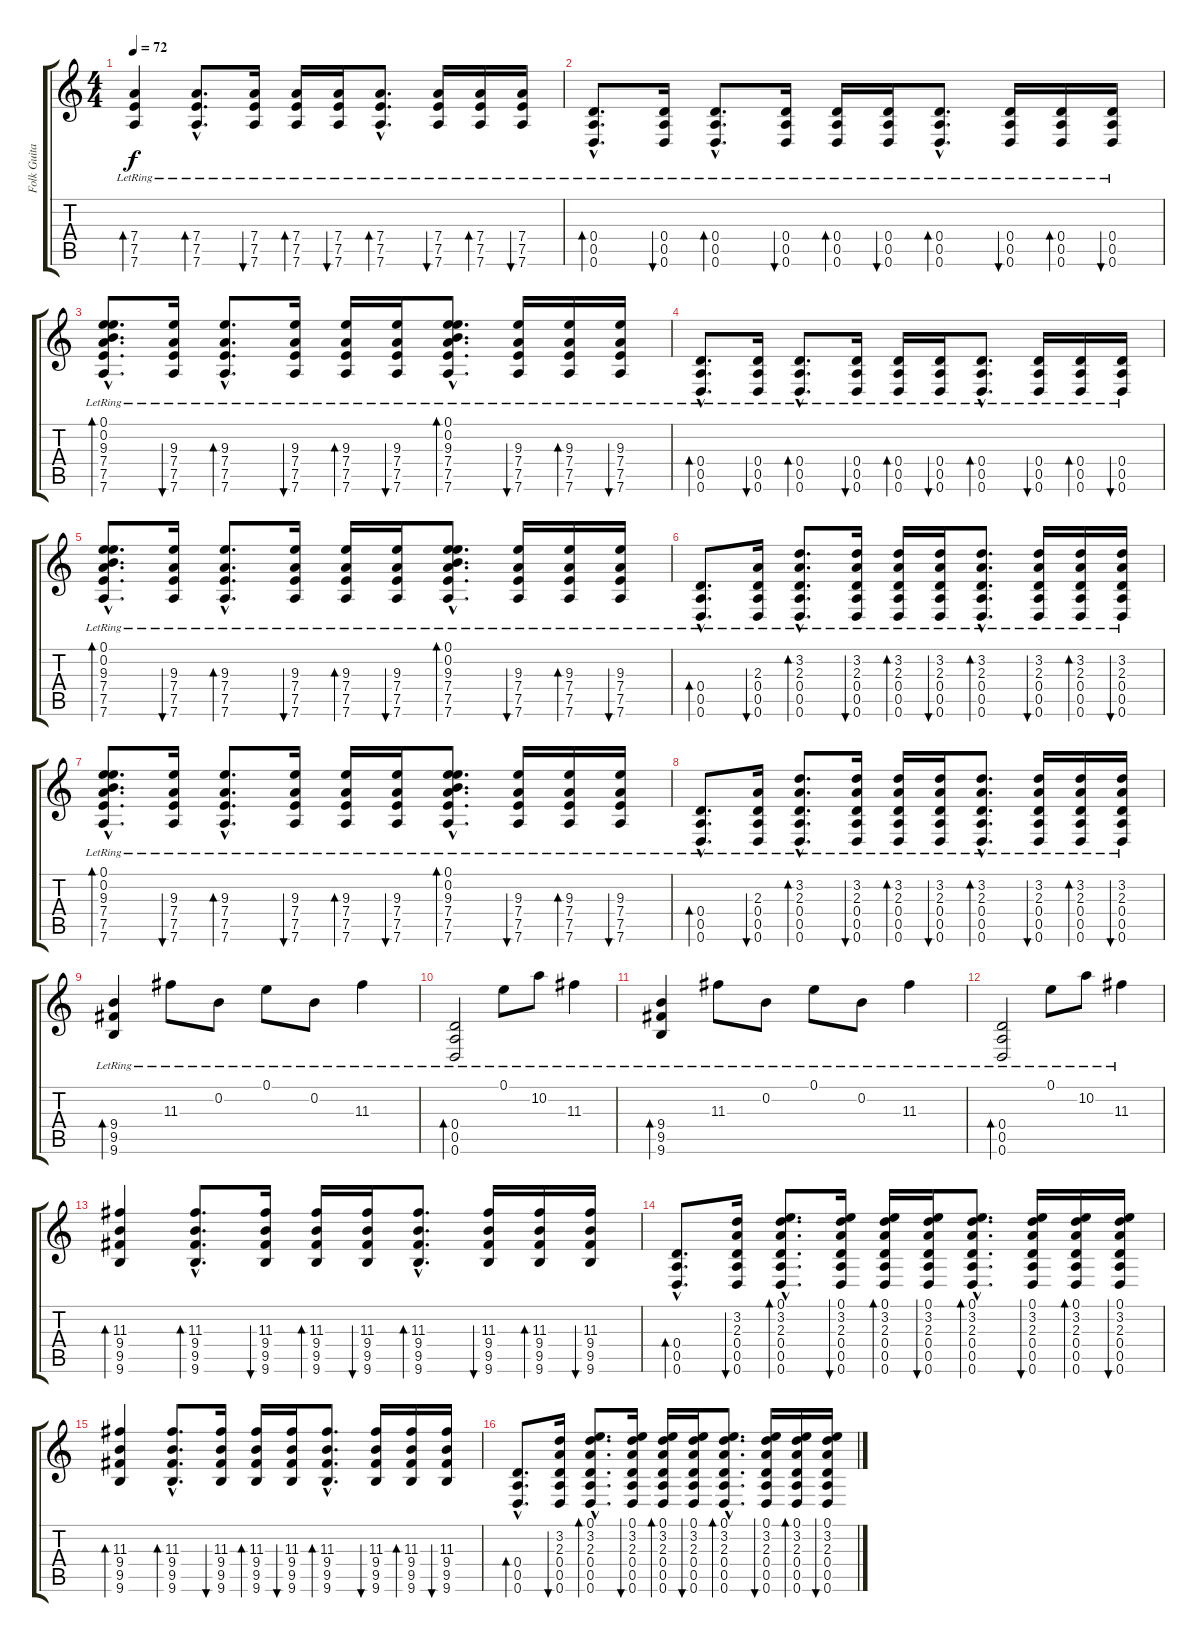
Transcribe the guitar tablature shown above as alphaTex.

\track ("Folk Guitar (drop D)" "Folk Guita") {instrument acousticguitarsteel}
\staff {score tabs}
\tuning (E4 B3 G3 D3 A2 D2) {hide}
\ts (4 4)
\tempo 72
\clef g2
\ks c
(7.4{lr} 7.5{lr} 7.6{lr}).4{bd 60 dy f volume 7} (7.4{hac lr} 7.5{hac lr} 7.6{hac lr}).8{d bd 30} (7.4{lr} 7.5{lr} 7.6{lr}).16{bu 30} (7.4{lr} 7.5{lr} 7.6{lr}).16{bd 30} (7.4{lr} 7.5{lr} 7.6).16{bu 30} (7.4{hac lr} 7.5{hac lr} 7.6{hac lr}).8{d bd 30} (7.4{lr} 7.5{lr} 7.6{lr}).16{bu 30} (7.4{lr} 7.5{lr} 7.6{lr}).16{bd 30} (7.4{lr} 7.5{lr} 7.6{lr}).16{bu 30} |
(0.4{hac lr} 0.5{hac lr} 0.6{hac lr}).8{d bd 30} (0.4{lr} 0.5{lr} 0.6{lr}).16{bu 30} (0.4{hac lr} 0.5{hac lr} 0.6{hac lr}).8{d bd 30} (0.4{lr} 0.5{lr} 0.6{lr}).16{bu 30} (0.4{lr} 0.5{lr} 0.6{lr}).16{bd 30} (0.4{lr} 0.5{lr} 0.6{lr}).16{bu 30} (0.4{hac lr} 0.5{hac lr} 0.6{hac lr}).8{d bd 30} (0.4{lr} 0.5{lr} 0.6{lr}).16{bu 30} (0.4{lr} 0.5{lr} 0.6{lr}).16{bd 30} (0.4{lr} 0.5{lr} 0.6{lr}).16{bu 30} |
(0.1{hac lr} 0.2{hac lr} 9.3{hac lr} 7.4{hac lr} 7.5{hac lr} 7.6{hac lr}).8{d bd 30} (9.3{lr} 7.4{lr} 7.5{lr} 7.6{lr}).16{bu 30} (9.3{hac lr} 7.4{hac lr} 7.5{hac lr} 7.6{hac lr}).8{d bd 30} (9.3{lr} 7.4{lr} 7.5{lr} 7.6{lr}).16{bu 30} (9.3{lr} 7.4{lr} 7.5{lr} 7.6{lr}).16{bd 30} (9.3{lr} 7.4{lr} 7.5{lr} 7.6{lr}).16{bu 30} (0.1{hac lr} 0.2{hac lr} 9.3{hac lr} 7.4{hac lr} 7.5{hac lr} 7.6{hac lr}).8{d bd 30} (9.3{lr} 7.4{lr} 7.5{lr} 7.6{lr}).16{bu 30} (9.3{lr} 7.4{lr} 7.5{lr} 7.6{lr}).16{bd 30} (9.3 7.4{lr} 7.5{lr} 7.6{lr}).16{bu 30} |
(0.4{hac lr} 0.5{hac lr} 0.6{hac lr}).8{d bd 30} (0.4{lr} 0.5{lr} 0.6{lr}).16{bu 30} (0.4{hac lr} 0.5{hac lr} 0.6{hac lr}).8{d bd 30} (0.4{lr} 0.5{lr} 0.6{lr}).16{bu 30} (0.4{lr} 0.5{lr} 0.6{lr}).16{bd 30} (0.4{lr} 0.5{lr} 0.6{lr}).16{bu 30} (0.4{hac lr} 0.5{hac lr} 0.6{hac lr}).8{d bd 30} (0.4{lr} 0.5{lr} 0.6{lr}).16{bu 30} (0.4{lr} 0.5{lr} 0.6{lr}).16{bd 30} (0.4{lr} 0.5{lr} 0.6{lr}).16{bu 30} |
(0.1{hac lr} 0.2{hac lr} 9.3{hac lr} 7.4{hac lr} 7.5{hac lr} 7.6{hac lr}).8{d bd 30} (9.3{lr} 7.4{lr} 7.5{lr} 7.6{lr}).16{bu 30} (9.3{hac lr} 7.4{hac lr} 7.5{hac lr} 7.6{hac lr}).8{d bd 30} (9.3{lr} 7.4{lr} 7.5{lr} 7.6{lr}).16{bu 30} (9.3{lr} 7.4{lr} 7.5{lr} 7.6{lr}).16{bd 30} (9.3{lr} 7.4{lr} 7.5{lr} 7.6{lr}).16{bu 30} (0.1{hac lr} 0.2{hac lr} 9.3{hac lr} 7.4{hac lr} 7.5{hac lr} 7.6{hac lr}).8{d bd 30} (9.3{lr} 7.4{lr} 7.5{lr} 7.6{lr}).16{bu 30} (9.3{lr} 7.4{lr} 7.5{lr} 7.6{lr}).16{bd 30} (9.3 7.4{lr} 7.5{lr} 7.6{lr}).16{bu 30} |
(0.4{hac lr} 0.5{hac lr} 0.6{hac lr}).8{d bd 30} (2.3{lr} 0.4{lr} 0.5{lr} 0.6{lr}).16{bu 30} (3.2{hac lr} 2.3{hac lr} 0.4{hac lr} 0.5{hac lr} 0.6{hac lr}).8{d bd 30} (3.2{lr} 2.3{lr} 0.4{lr} 0.5{lr} 0.6{lr}).16{bu 30} (3.2{lr} 2.3{lr} 0.4{lr} 0.5{lr} 0.6{lr}).16{bd 30} (3.2{lr} 2.3{lr} 0.4{lr} 0.5{lr} 0.6{lr}).16{bu 30} (3.2{hac lr} 2.3{hac lr} 0.4{hac lr} 0.5{hac lr} 0.6{hac lr}).8{d bd 30} (3.2{lr} 2.3{lr} 0.4{lr} 0.5{lr} 0.6{lr}).16{bu 30} (3.2{lr} 2.3{lr} 0.4{lr} 0.5{lr} 0.6{lr}).16{bd 30} (3.2{lr} 2.3{lr} 0.4{lr} 0.5{lr} 0.6{lr}).16{bu 30} |
(0.1{hac lr} 0.2{hac lr} 9.3{hac lr} 7.4{hac lr} 7.5{hac lr} 7.6{hac lr}).8{d bd 30} (9.3{lr} 7.4{lr} 7.5{lr} 7.6{lr}).16{bu 30} (9.3{hac lr} 7.4{hac lr} 7.5{hac lr} 7.6{hac lr}).8{d bd 30} (9.3{lr} 7.4{lr} 7.5{lr} 7.6{lr}).16{bu 30} (9.3{lr} 7.4{lr} 7.5{lr} 7.6{lr}).16{bd 30} (9.3{lr} 7.4{lr} 7.5{lr} 7.6{lr}).16{bu 30} (0.1{hac lr} 0.2{hac lr} 9.3{hac lr} 7.4{hac lr} 7.5{hac lr} 7.6{hac lr}).8{d bd 30} (9.3{lr} 7.4{lr} 7.5{lr} 7.6{lr}).16{bu 30} (9.3{lr} 7.4{lr} 7.5{lr} 7.6{lr}).16{bd 30} (9.3 7.4{lr} 7.5{lr} 7.6{lr}).16{bu 30} |
(0.4{hac lr} 0.5{hac lr} 0.6{hac lr}).8{d bd 30} (2.3{lr} 0.4{lr} 0.5{lr} 0.6{lr}).16{bu 30} (3.2{hac lr} 2.3{hac lr} 0.4{hac lr} 0.5{hac lr} 0.6{hac lr}).8{d bd 30} (3.2{lr} 2.3{lr} 0.4{lr} 0.5{lr} 0.6{lr}).16{bu 30} (3.2{lr} 2.3{lr} 0.4{lr} 0.5{lr} 0.6{lr}).16{bd 30} (3.2{lr} 2.3{lr} 0.4{lr} 0.5{lr} 0.6{lr}).16{bu 30} (3.2{hac lr} 2.3{hac lr} 0.4{hac lr} 0.5{hac lr} 0.6{hac lr}).8{d bd 30} (3.2{lr} 2.3{lr} 0.4{lr} 0.5{lr} 0.6{lr}).16{bu 30} (3.2{lr} 2.3{lr} 0.4{lr} 0.5{lr} 0.6{lr}).16{bd 30} (3.2 2.3 0.4{lr} 0.5{lr} 0.6{lr}).16{bu 30} |
(9.4{lr} 9.5{lr} 9.6{lr}).4{bd 240 volume 10} 11.3{lr}.8 0.2{lr}.8 0.1{lr}.8 0.2{lr}.8 11.3{lr}.4 |
(0.4{lr} 0.5{lr} 0.6{lr}).2{bd 120} 0.1{lr}.8 10.2{lr}.8 11.3{lr}.4 |
(9.4{lr} 9.5{lr} 9.6{lr}).4{bd 240 volume 10} 11.3{lr}.8 0.2{lr}.8 0.1{lr}.8 0.2{lr}.8 11.3{lr}.4 |
(0.4{lr} 0.5{lr} 0.6{lr}).2{bd 120} 0.1{lr}.8 10.2{lr}.8 11.3{lr}.4 |
(11.3 9.4 9.5 9.6).4{bd 60 volume 7} (11.3{hac} 9.4{hac} 9.5{hac} 9.6{hac}).8{d bd 30} (11.3 9.4 9.5 9.6).16{bu 30} (11.3 9.4 9.5 9.6).16{bd 30} (11.3 9.4 9.5 9.6).16{bu 30} (11.3{hac} 9.4{hac} 9.5{hac} 9.6{hac}).8{d bd 30} (11.3 9.4 9.5 9.6).16{bu 30} (11.3 9.4 9.5 9.6).16{bd 30} (11.3 9.4 9.5 9.6).16{bu 30} |
(0.4{hac} 0.5{hac} 0.6{hac}).8{d bd 60} (3.2 2.3 0.4 0.5 0.6).16{bu 30} (0.1{hac} 3.2{hac} 2.3{hac} 0.4{hac} 0.5{hac} 0.6{hac}).8{d bd 30} (0.1 3.2 2.3 0.4 0.5 0.6).16{bu 30} (0.1 3.2 2.3 0.4 0.5 0.6).16{bd 30} (0.1 3.2 2.3 0.4 0.5 0.6).16{bu 30} (0.1{hac} 3.2{hac} 2.3{hac} 0.4{hac} 0.5{hac} 0.6{hac}).8{d bd 30} (0.1 3.2 2.3 0.4 0.5 0.6).16{bu 30} (0.1 3.2 2.3 0.4 0.5 0.6).16{bd 30} (0.1 3.2 2.3 0.4 0.5 0.6).16{bu 30} |
(11.3 9.4 9.5 9.6).4{bd 60 volume 7} (11.3{hac} 9.4{hac} 9.5{hac} 9.6{hac}).8{d bd 30} (11.3 9.4 9.5 9.6).16{bu 30} (11.3 9.4 9.5 9.6).16{bd 30} (11.3 9.4 9.5 9.6).16{bu 30} (11.3{hac} 9.4{hac} 9.5{hac} 9.6{hac}).8{d bd 30} (11.3 9.4 9.5 9.6).16{bu 30} (11.3 9.4 9.5 9.6).16{bd 30} (11.3 9.4 9.5 9.6).16{bu 30} |
(0.4{hac} 0.5{hac} 0.6{hac}).8{d bd 60} (3.2 2.3 0.4 0.5 0.6).16{bu 30} (0.1{hac} 3.2{hac} 2.3{hac} 0.4{hac} 0.5{hac} 0.6{hac}).8{d bd 30} (0.1 3.2 2.3 0.4 0.5 0.6).16{bu 30} (0.1 3.2 2.3 0.4 0.5 0.6).16{bd 30} (0.1 3.2 2.3 0.4 0.5 0.6).16{bu 30} (0.1{hac} 3.2{hac} 2.3{hac} 0.4{hac} 0.5{hac} 0.6{hac}).8{d bd 30} (0.1 3.2 2.3 0.4 0.5 0.6).16{bu 30} (0.1 3.2 2.3 0.4 0.5 0.6).16{bd 30} (0.1 3.2 2.3 0.4 0.5 0.6).16{bu 30}
